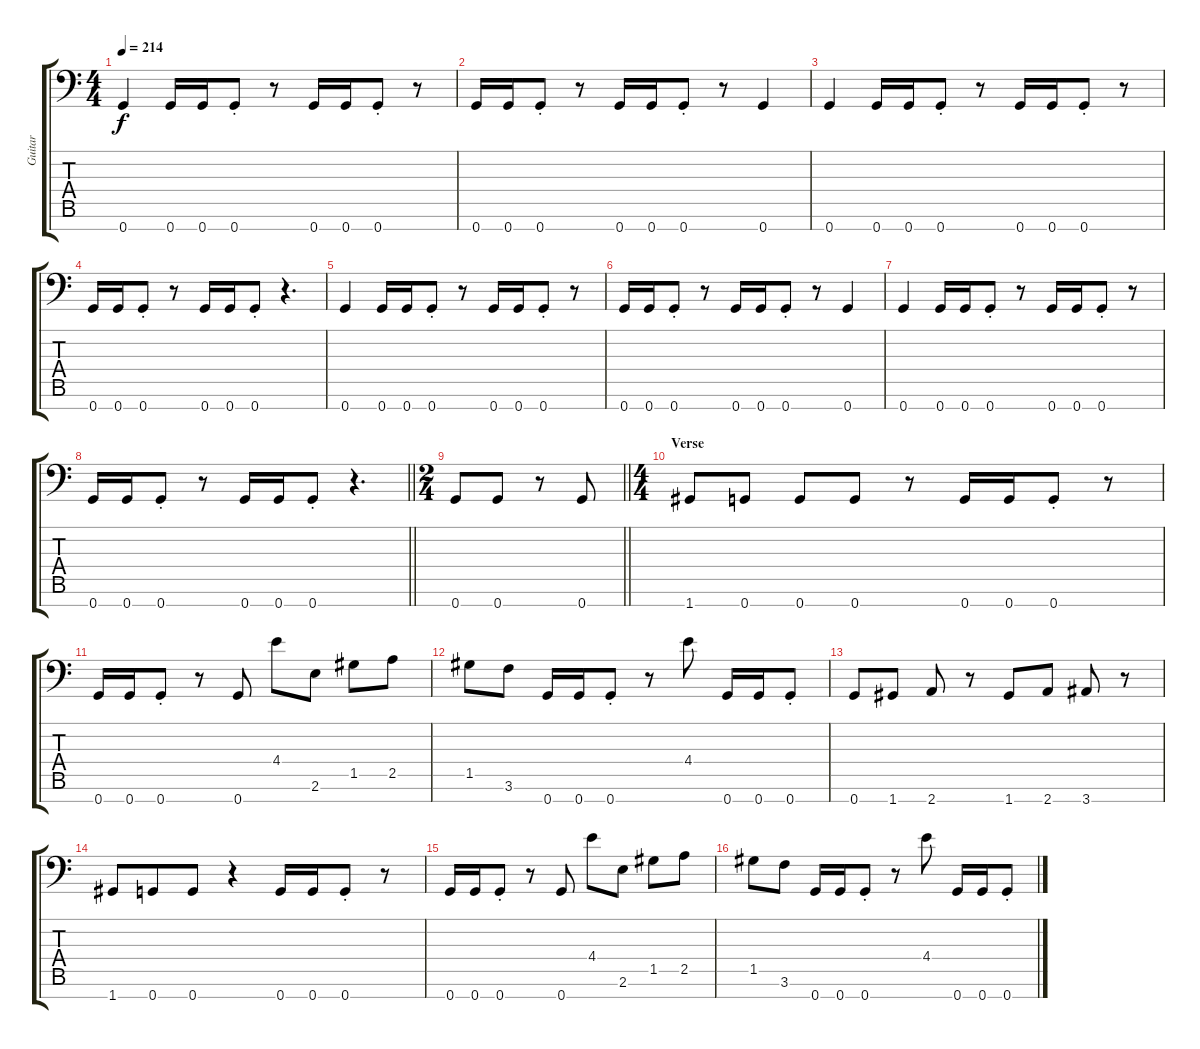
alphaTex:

\track ("Guitar" "Guitar") {instrument distortionguitar}
\staff {score tabs}
\tuning (D4 A3 F3 C3 G2 D2 G1) {hide}
\ts (4 4)
\tempo 214
\clef f4
\ks c
0.7.4{dy f} 0.7.16 0.7.16 0.7{st}.8 r.8 0.7.16 0.7.16{beam merge} 0.7{st}.8 r.8 |
0.7.16 0.7.16 0.7{st}.8 r.8 0.7.16 0.7.16{beam merge} 0.7{st}.8 r.8 0.7.4 |
0.7.4 0.7.16 0.7.16 0.7{st}.8 r.8 0.7.16 0.7.16{beam merge} 0.7{st}.8 r.8 |
0.7.16 0.7.16 0.7{st}.8 r.8 0.7.16 0.7.16{beam merge} 0.7{st}.8 r.4{d} |
0.7.4 0.7.16 0.7.16 0.7{st}.8 r.8 0.7.16 0.7.16{beam merge} 0.7{st}.8 r.8 |
0.7.16 0.7.16 0.7{st}.8 r.8 0.7.16 0.7.16{beam merge} 0.7{st}.8 r.8 0.7.4 |
0.7.4 0.7.16 0.7.16 0.7{st}.8 r.8 0.7.16 0.7.16{beam merge} 0.7{st}.8 r.8 |
\barLineRight lightlight
0.7.16 0.7.16 0.7{st}.8 r.8 0.7.16 0.7.16{beam merge} 0.7{st}.8 r.4{d} |
\ts (2 4)
\section ("" "")
\barLineRight lightlight
0.7.8 0.7.8 r.8 0.7.8 |
\ts (4 4)
\section ("" "Verse")
1.7.8 0.7.8 0.7.8 0.7.8 r.8 0.7.16 0.7.16{beam merge} 0.7{st}.8 r.8 |
0.7.16 0.7.16{beam merge} 0.7{st}.8 r.8 0.7.8 4.4.8 2.6.8 1.5.8 2.5.8 |
1.5.8 3.6.8 0.7.16 0.7.16{beam merge} 0.7{st}.8 r.8 4.4.8 0.7.16 0.7.16{beam merge} 0.7{st}.8 |
0.7.8 1.7.8 2.7.8 r.8 1.7.8 2.7.8 3.7.8 r.8 |
1.7.8 0.7.8{beam merge} 0.7.8 r.4 0.7.16 0.7.16{beam merge} 0.7{st}.8 r.8 |
0.7.16 0.7.16{beam merge} 0.7{st}.8 r.8 0.7.8 4.4.8 2.6.8 1.5.8 2.5.8 |
1.5.8 3.6.8 0.7.16 0.7.16{beam merge} 0.7{st}.8 r.8 4.4.8 0.7.16 0.7.16{beam merge} 0.7{st}.8
